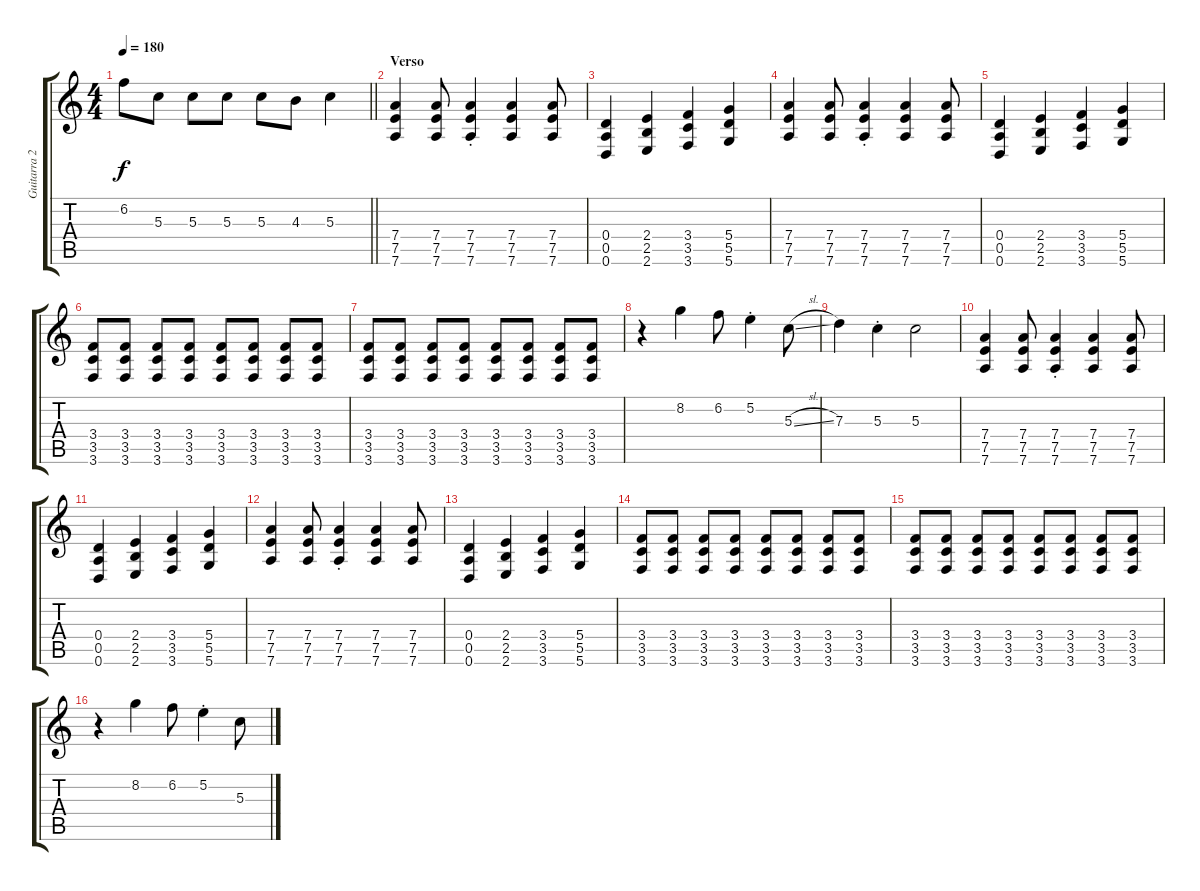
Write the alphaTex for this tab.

\track ("Guitarra 2" "Guitarra 2") {instrument distortionguitar}
\staff {score tabs}
\tuning (E4 B3 G3 D3 A2 D2) {hide}
\ts (4 4)
\tempo 180
\clef g2
\barLineRight lightlight
\ks c
6.2.8{dy f} 5.3.8 5.3.8 5.3.8 5.3.8 4.3.8 5.3.4 |
\section ("" "Verso")
(7.4 7.5 7.6).4 (7.4 7.5 7.6).8 (7.4{st} 7.5{st} 7.6{st}).4 (7.4 7.5 7.6).4 (7.4 7.5 7.6).8 |
(0.4 0.5 0.6).4 (2.4 2.5 2.6).4 (3.4 3.5 3.6).4 (5.4 5.5 5.6).4 |
(7.4 7.5 7.6).4 (7.4 7.5 7.6).8 (7.4{st} 7.5{st} 7.6{st}).4 (7.4 7.5 7.6).4 (7.4 7.5 7.6).8 |
(0.4 0.5 0.6).4 (2.4 2.5 2.6).4 (3.4 3.5 3.6).4 (5.4 5.5 5.6).4 |
(3.4 3.5 3.6).8 (3.4 3.5 3.6).8 (3.4 3.5 3.6).8 (3.4 3.5 3.6).8 (3.4 3.5 3.6).8 (3.4 3.5 3.6).8 (3.4 3.5 3.6).8 (3.4 3.5 3.6).8 |
(3.4 3.5 3.6).8 (3.4 3.5 3.6).8 (3.4 3.5 3.6).8 (3.4 3.5 3.6).8 (3.4 3.5 3.6).8 (3.4 3.5 3.6).8 (3.4 3.5 3.6).8 (3.4 3.5 3.6).8 |
r.4 8.2.4 6.2.8 5.2{st}.4 5.3{sl}.8 |
7.3.4 5.3{st}.4 5.3.2 |
(7.4 7.5 7.6).4 (7.4 7.5 7.6).8 (7.4{st} 7.5{st} 7.6{st}).4 (7.4 7.5 7.6).4 (7.4 7.5 7.6).8 |
(0.4 0.5 0.6).4 (2.4 2.5 2.6).4 (3.4 3.5 3.6).4 (5.4 5.5 5.6).4 |
(7.4 7.5 7.6).4 (7.4 7.5 7.6).8 (7.4{st} 7.5{st} 7.6{st}).4 (7.4 7.5 7.6).4 (7.4 7.5 7.6).8 |
(0.4 0.5 0.6).4 (2.4 2.5 2.6).4 (3.4 3.5 3.6).4 (5.4 5.5 5.6).4 |
(3.4 3.5 3.6).8 (3.4 3.5 3.6).8 (3.4 3.5 3.6).8 (3.4 3.5 3.6).8 (3.4 3.5 3.6).8 (3.4 3.5 3.6).8 (3.4 3.5 3.6).8 (3.4 3.5 3.6).8 |
(3.4 3.5 3.6).8 (3.4 3.5 3.6).8 (3.4 3.5 3.6).8 (3.4 3.5 3.6).8 (3.4 3.5 3.6).8 (3.4 3.5 3.6).8 (3.4 3.5 3.6).8 (3.4 3.5 3.6).8 |
r.4 8.2.4 6.2.8 5.2{st}.4 5.3{sl}.8
